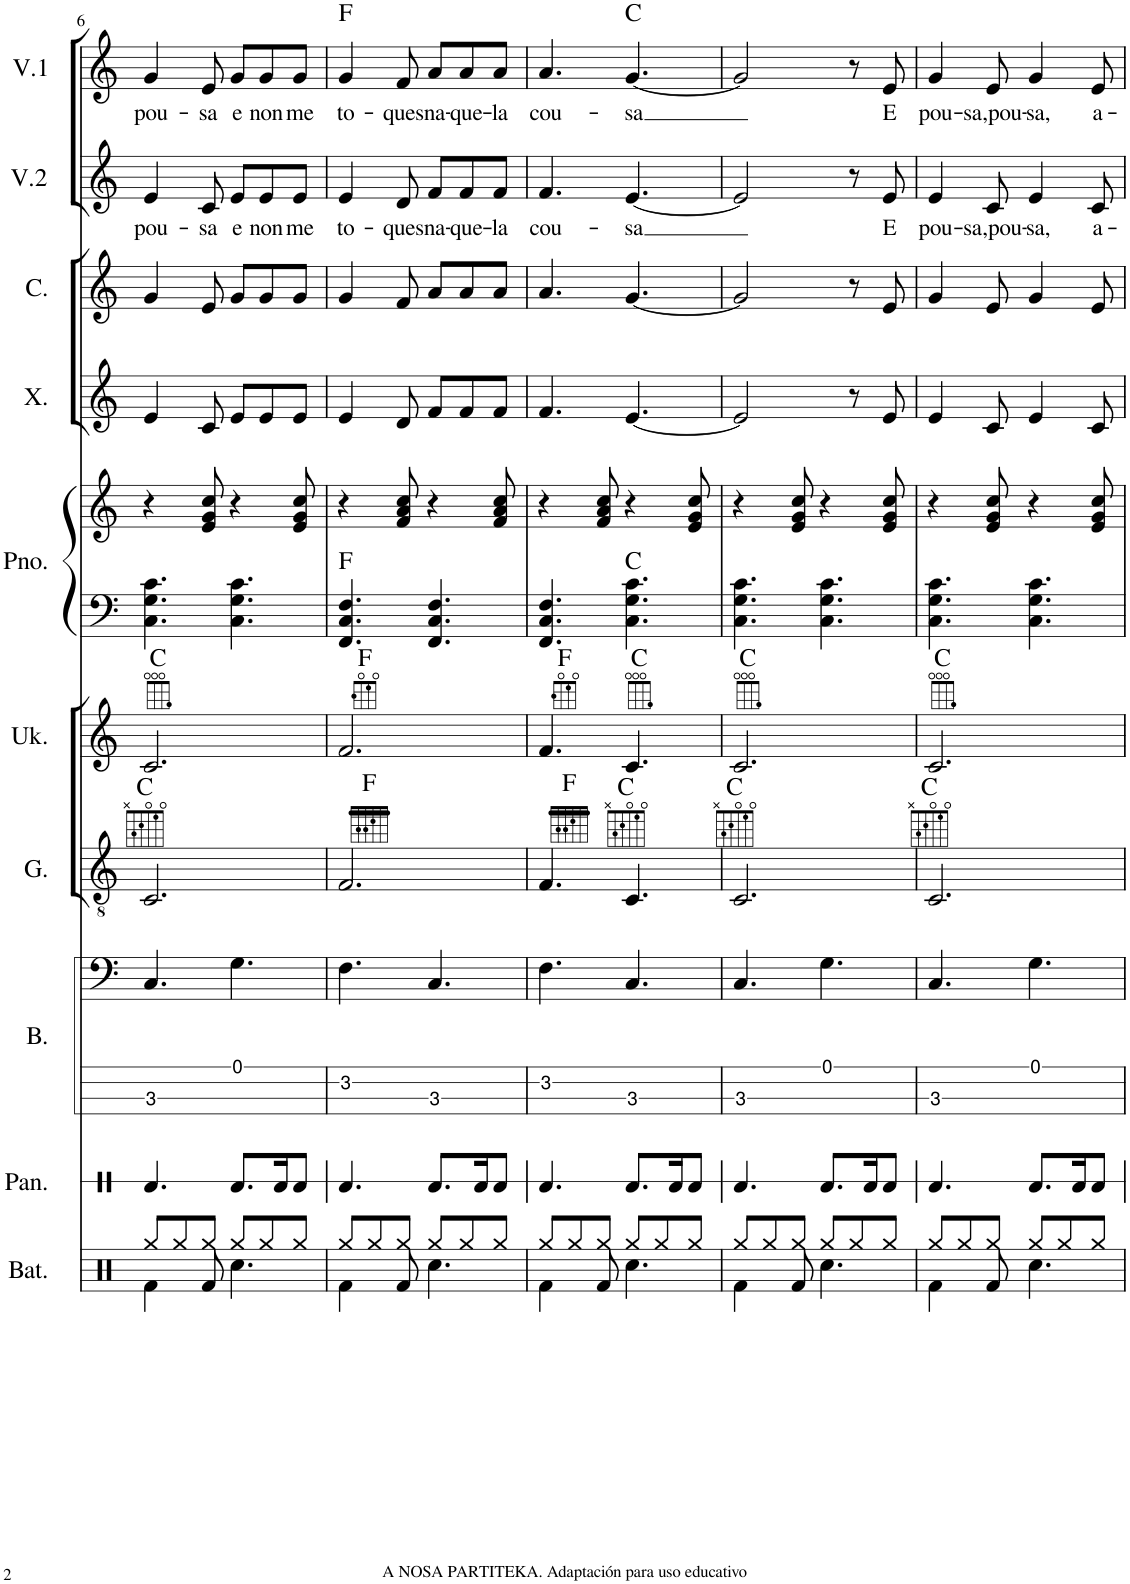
**kern	**kern	**kern	**kern	**kern	**harte	**kern	**harte	**kern	**kern	**harte	**kern	**kern	**kern	**text	**kern	**text	**harte
*part10	*part9	*part8	*part8	*part7	*part7	*part6	*part6	*part5	*part5	*part5	*part4	*part3	*part2	*part2	*part1	*part1	*part1
*staff12	*staff11	*staff10	*staff9	*staff8	*	*staff7	*	*staff6	*staff5	*	*staff4	*staff3	*staff2	*staff2	*staff1	*staff1	*
*I"Batería	*I"Pandeiro	*I"Baixo	*	*I"Guitarra	*	*I"Ukelele	*	*I"Piano	*	*	*I"Xilófono	*I"Carillón	*I"Voz 2	*	*I"Voz 1	*	*
*I'Bat.	*I'Pan.	*I'B.	*	*I'G.	*	*I'Uk.	*	*I'Pno.	*	*	*I'X.	*I'C.	*I'V.2	*	*I'V.1	*	*
!!LO:PB:g=z
*clefX	*clefX	*	*clefF4	*clefGv2	*	*clefG2	*	*clefF4	*clefG2	*	*clefG2	*clefG2	*clefG2	*	*clefG2	*	*
*	*	*Trd7c12	*Trd7c12	*	*	*	*	*	*	*	*Trd-7c-12	*Trd-14c-24	*	*	*	*	*
*k[]	*k[]	*k[]	*k[]	*k[]	*	*k[]	*	*k[]	*k[]	*	*k[]	*k[]	*k[]	*	*k[]	*	*
*M6/8	*M6/8	*M6/8	*M6/8	*M6/8	*	*M6/8	*	*M6/8	*M6/8	*	*M6/8	*M6/8	*M6/8	*	*M6/8	*	*
=6	=6	=6	=6	=6	=6	=6	=6	=6	=6	=6	=6	=6	=6	=6	=6	=6	=6
*^	*	*	*	*	*	*	*	*	*	*	*	*	*	*	*	*	*
!	!	!	!	!	!	!	!	!	!	!	!	!	!	!	!LO:LY:b	!	!LO:LY:b	!
8Rgg/L	4Rf\	4.Rd/	4.C	4.C/	2.C/	C:maj	2.c/	C:maj	4.C\ 4.G\ 4.c\	4r	.	4e/	4g/	4e/	pou-	4g/	pou-	.
8Rgg/	.	.	.	.	.	.	.	.	.	.	.	.	.	.	.	.	.	.
!	!	!	!	!	!	!	!	!	!	!	!	!	!	!	!LO:LY:b	!	!LO:LY:b	!
8Rgg/J	8Rf/	.	.	.	.	.	.	.	.	8e/ 8g/ 8cc/	.	8c/	8e/	8c/	-sa	8e/	-sa	.
!	!	!	!	!	!	!	!	!	!	!	!	!	!	!	!LO:LY:b	!	!LO:LY:b	!
8Rgg/L	4.Rcc\	8.Rd/L	4.G	4.G\	.	.	.	.	4.C\ 4.G\ 4.c\	4r	.	8e/L	8g/L	8e/L	e	8g/L	e	.
!	!	!	!	!	!	!	!	!	!	!	!	!	!	!	!LO:LY:b	!	!LO:LY:b	!
8Rgg/	.	.	.	.	.	.	.	.	.	.	.	8e/	8g/	8e/	non	8g/	non	.
.	.	16Rd/K	.	.	.	.	.	.	.	.	.	.	.	.	.	.	.	.
!	!	!	!	!	!	!	!	!	!	!	!	!	!	!	!LO:LY:b	!	!LO:LY:b	!
8Rgg/J	.	8Rd/J	.	.	.	.	.	.	.	8e/ 8g/ 8cc/	.	8e/J	8g/J	8e/J	me	8g/J	me	.
=7	=7	=7	=7	=7	=7	=7	=7	=7	=7	=7	=7	=7	=7	=7	=7	=7	=7	=7
!	!	!	!	!	!	!	!	!	!	!	!	!	!	!	!LO:LY:b	!	!LO:LY:b	!
8Rgg/L	4Rf\	4.Rd/	4.F	4.F\	2.F/	F:maj	2.f/	F:maj	4.FF/ 4.C/ 4.F/	4r	F:maj	4e/	4g/	4e/	to-	4g/	to-	F:maj
8Rgg/	.	.	.	.	.	.	.	.	.	.	.	.	.	.	.	.	.	.
!	!	!	!	!	!	!	!	!	!	!	!	!	!	!	!LO:LY:b	!	!LO:LY:b	!
8Rgg/J	8Rf/	.	.	.	.	.	.	.	.	8f/ 8a/ 8cc/	.	8d/	8f/	8d/	-ques	8f/	-ques	.
!	!	!	!	!	!	!	!	!	!	!	!	!	!	!	!LO:LY:b	!	!LO:LY:b	!
8Rgg/L	4.Rcc\	8.Rd/L	4.C	4.C/	.	.	.	.	4.FF/ 4.C/ 4.F/	4r	.	8f/L	8a/L	8f/L	na-	8a/L	na-	.
!	!	!	!	!	!	!	!	!	!	!	!	!	!	!	!LO:LY:b	!	!LO:LY:b	!
8Rgg/	.	.	.	.	.	.	.	.	.	.	.	8f/	8a/	8f/	-que-	8a/	-que-	.
.	.	16Rd/K	.	.	.	.	.	.	.	.	.	.	.	.	.	.	.	.
!	!	!	!	!	!	!	!	!	!	!	!	!	!	!	!LO:LY:b	!	!LO:LY:b	!
8Rgg/J	.	8Rd/J	.	.	.	.	.	.	.	8f/ 8a/ 8cc/	.	8f/J	8a/J	8f/J	-la	8a/J	-la	.
=8	=8	=8	=8	=8	=8	=8	=8	=8	=8	=8	=8	=8	=8	=8	=8	=8	=8	=8
!	!	!	!	!	!	!	!	!	!	!	!	!	!	!	!LO:LY:b	!	!LO:LY:b	!
8Rgg/L	4Rf\	4.Rd/	4.F	4.F\	4.F/	F:maj	4.f/	F:maj	4.FF/ 4.C/ 4.F/	4r	.	4.f/	4.a/	4.f/	cou-	4.a/	cou-	.
8Rgg/	.	.	.	.	.	.	.	.	.	.	.	.	.	.	.	.	.	.
8Rgg/J	8Rf/	.	.	.	.	.	.	.	.	8f/ 8a/ 8cc/	.	.	.	.	.	.	.	.
!	!	!	!	!	!	!	!	!	!	!	!	!	!	!	!LO:LY:b	!	!LO:LY:b	!
8Rgg/L	4.Rcc\	8.Rd/L	4.C	4.C/	4.C/	C:maj	4.c/	C:maj	4.C\ 4.G\ 4.c\	4r	C:maj	[4.e/	[4.g/	[4.e/	-sa	[4.g/	-sa	C:maj
8Rgg/	.	.	.	.	.	.	.	.	.	.	.	.	.	.	.	.	.	.
.	.	16Rd/K	.	.	.	.	.	.	.	.	.	.	.	.	.	.	.	.
8Rgg/J	.	8Rd/J	.	.	.	.	.	.	.	8e/ 8g/ 8cc/	.	.	.	.	.	.	.	.
=9	=9	=9	=9	=9	=9	=9	=9	=9	=9	=9	=9	=9	=9	=9	=9	=9	=9	=9
8Rgg/L	4Rf\	4.Rd/	4.C	4.C/	2.C/	C:maj	2.c/	C:maj	4.C\ 4.G\ 4.c\	4r	.	2e/]	2g/]	2e/]	.	2g/]	.	.
8Rgg/	.	.	.	.	.	.	.	.	.	.	.	.	.	.	.	.	.	.
8Rgg/J	8Rf/	.	.	.	.	.	.	.	.	8e/ 8g/ 8cc/	.	.	.	.	.	.	.	.
8Rgg/L	4.Rcc\	8.Rd/L	4.G	4.G\	.	.	.	.	4.C\ 4.G\ 4.c\	4r	.	.	.	.	.	.	.	.
8Rgg/	.	.	.	.	.	.	.	.	.	.	.	8r	8r	8r	.	8r	.	.
.	.	16Rd/K	.	.	.	.	.	.	.	.	.	.	.	.	.	.	.	.
!	!	!	!	!	!	!	!	!	!	!	!	!	!	!	!LO:LY:b	!	!LO:LY:b	!
8Rgg/J	.	8Rd/J	.	.	.	.	.	.	.	8e/ 8g/ 8cc/	.	8e/	8e/	8e/	E	8e/	E	.
=10	=10	=10	=10	=10	=10	=10	=10	=10	=10	=10	=10	=10	=10	=10	=10	=10	=10	=10
!	!	!	!	!	!	!	!	!	!	!	!	!	!	!	!LO:LY:b	!	!LO:LY:b	!
8Rgg/L	4Rf\	4.Rd/	4.C	4.C/	2.C/	C:maj	2.c/	C:maj	4.C\ 4.G\ 4.c\	4r	.	4e/	4g/	4e/	pou-	4g/	pou-	.
8Rgg/	.	.	.	.	.	.	.	.	.	.	.	.	.	.	.	.	.	.
!	!	!	!	!	!	!	!	!	!	!	!	!	!	!	!LO:LY:b	!	!LO:LY:b	!
8Rgg/J	8Rf/	.	.	.	.	.	.	.	.	8e/ 8g/ 8cc/	.	8c/	8e/	8c/	-sa,pou-	8e/	-sa,pou-	.
!	!	!	!	!	!	!	!	!	!	!	!	!	!	!	!LO:LY:b	!	!LO:LY:b	!
8Rgg/L	4.Rcc\	8.Rd/L	4.G	4.G\	.	.	.	.	4.C\ 4.G\ 4.c\	4r	.	4e/	4g/	4e/	-sa,	4g/	-sa,	.
8Rgg/	.	.	.	.	.	.	.	.	.	.	.	.	.	.	.	.	.	.
.	.	16Rd/K	.	.	.	.	.	.	.	.	.	.	.	.	.	.	.	.
!	!	!	!	!	!	!	!	!	!	!	!	!	!	!	!LO:LY:b	!	!LO:LY:b	!
8Rgg/J	.	8Rd/J	.	.	.	.	.	.	.	8e/ 8g/ 8cc/	.	8c/	8e/	8c/	a-	8e/	a-	.
*v	*v	*	*	*	*	*	*	*	*	*	*	*	*	*	*	*	*	*
=	=	=	=	=	=	=	=	=	=	=	=	=	=	=	=	=	=
*-	*-	*-	*-	*-	*-	*-	*-	*-	*-	*-	*-	*-	*-	*-	*-	*-	*-
